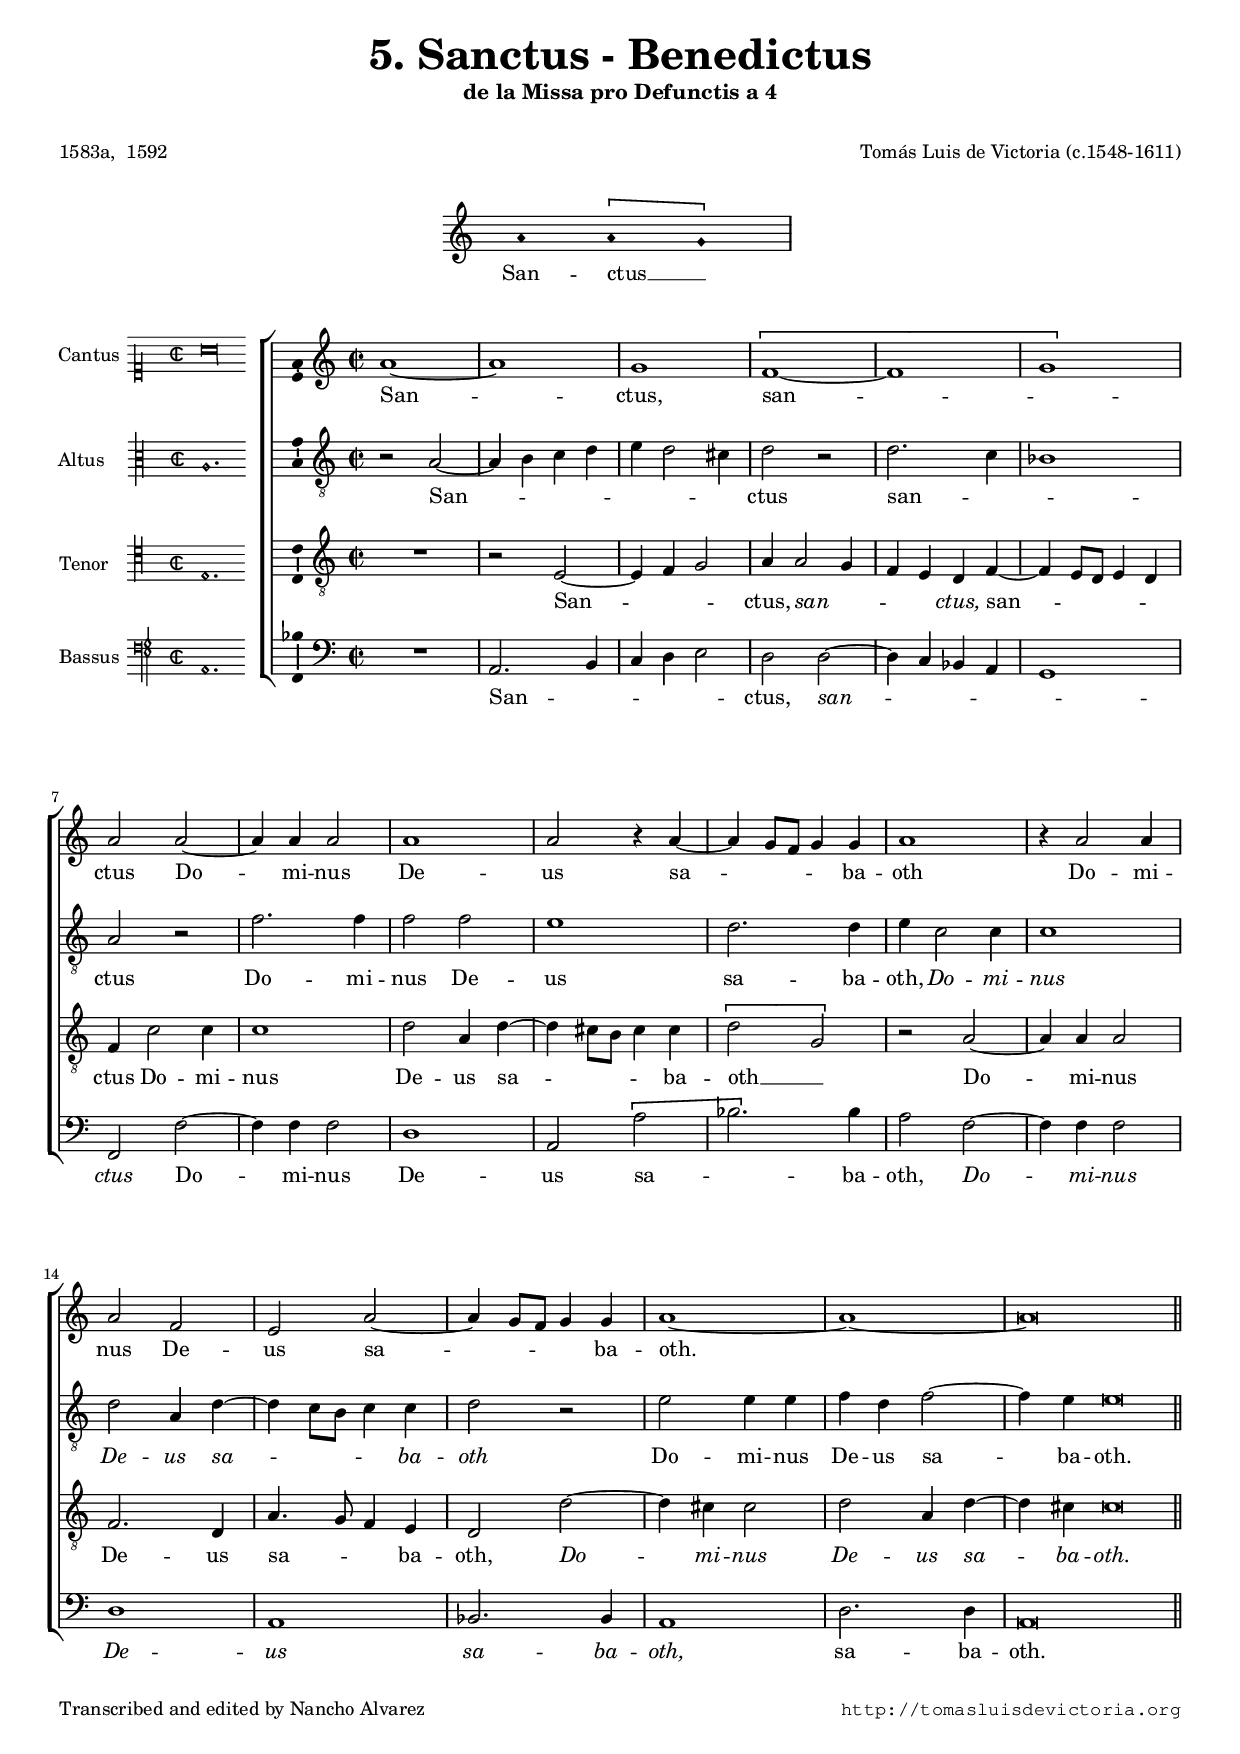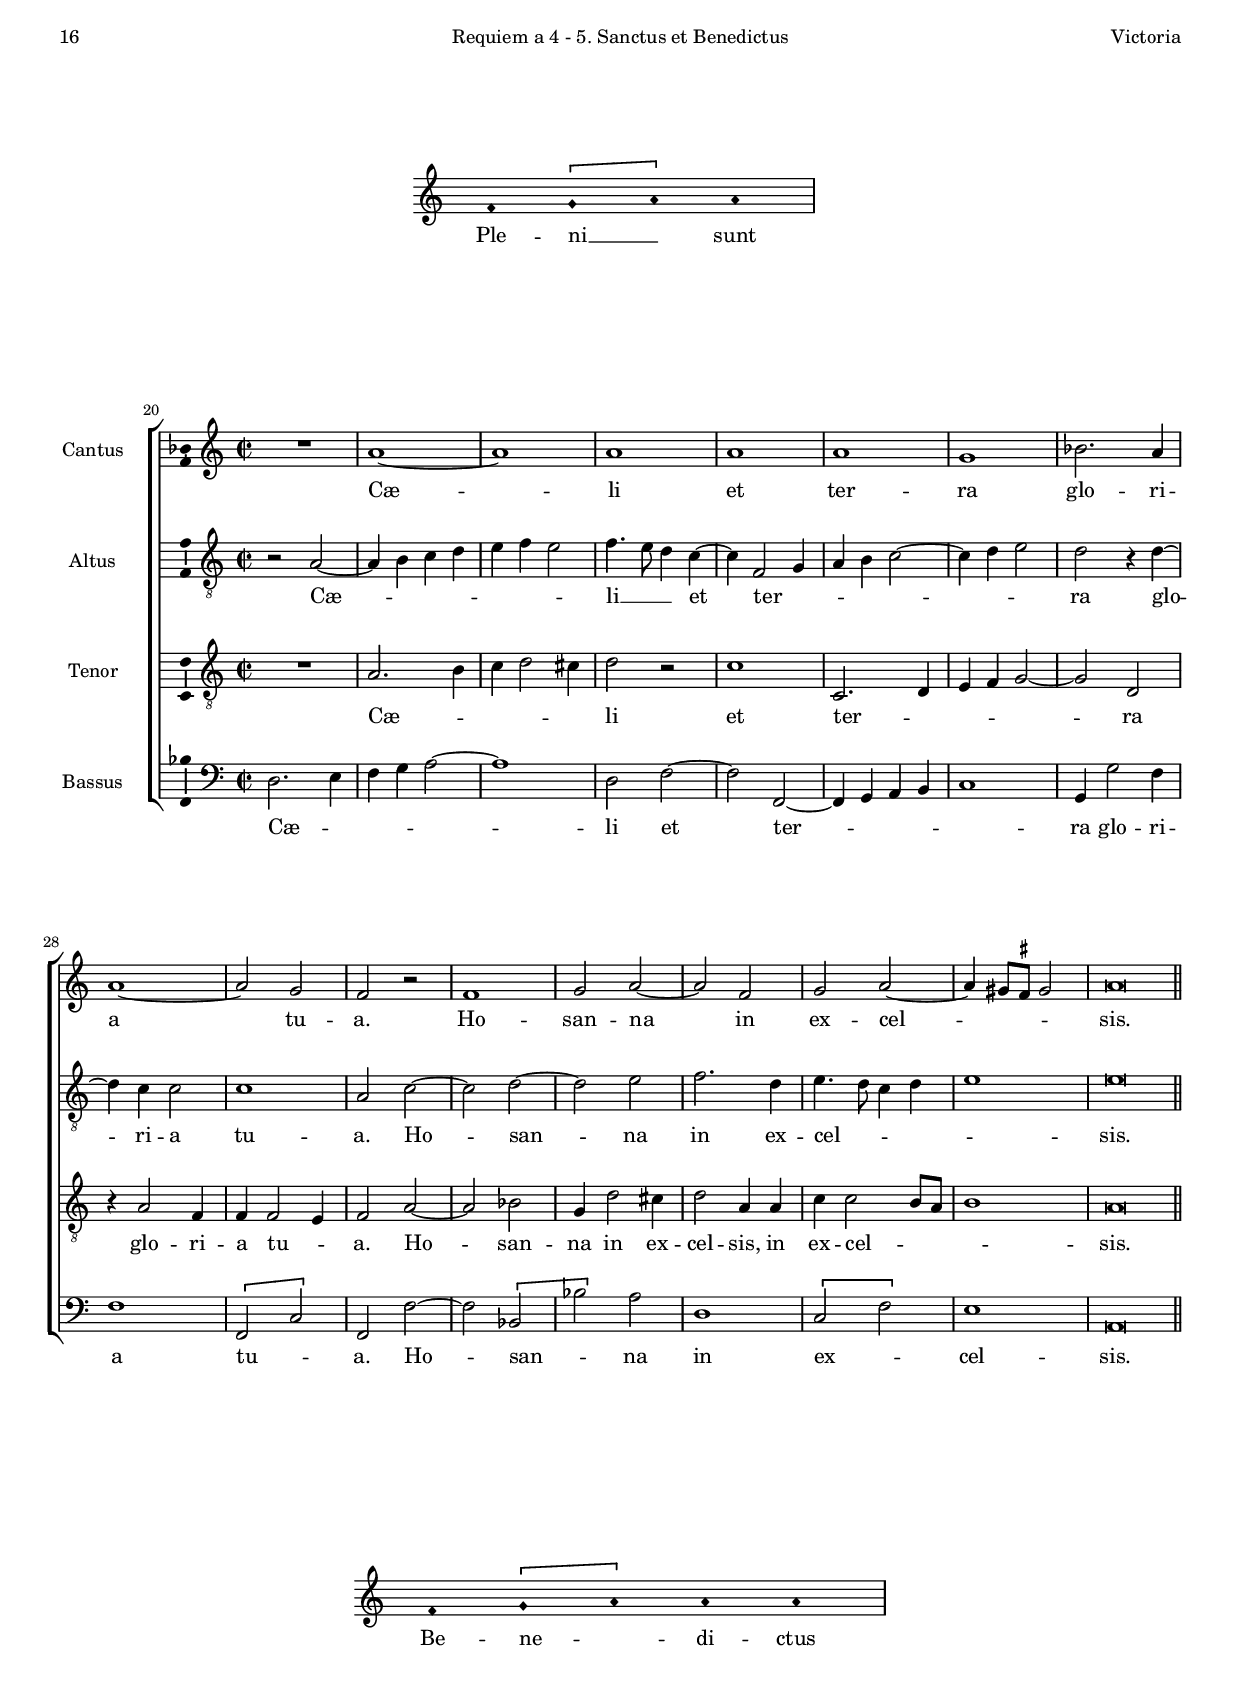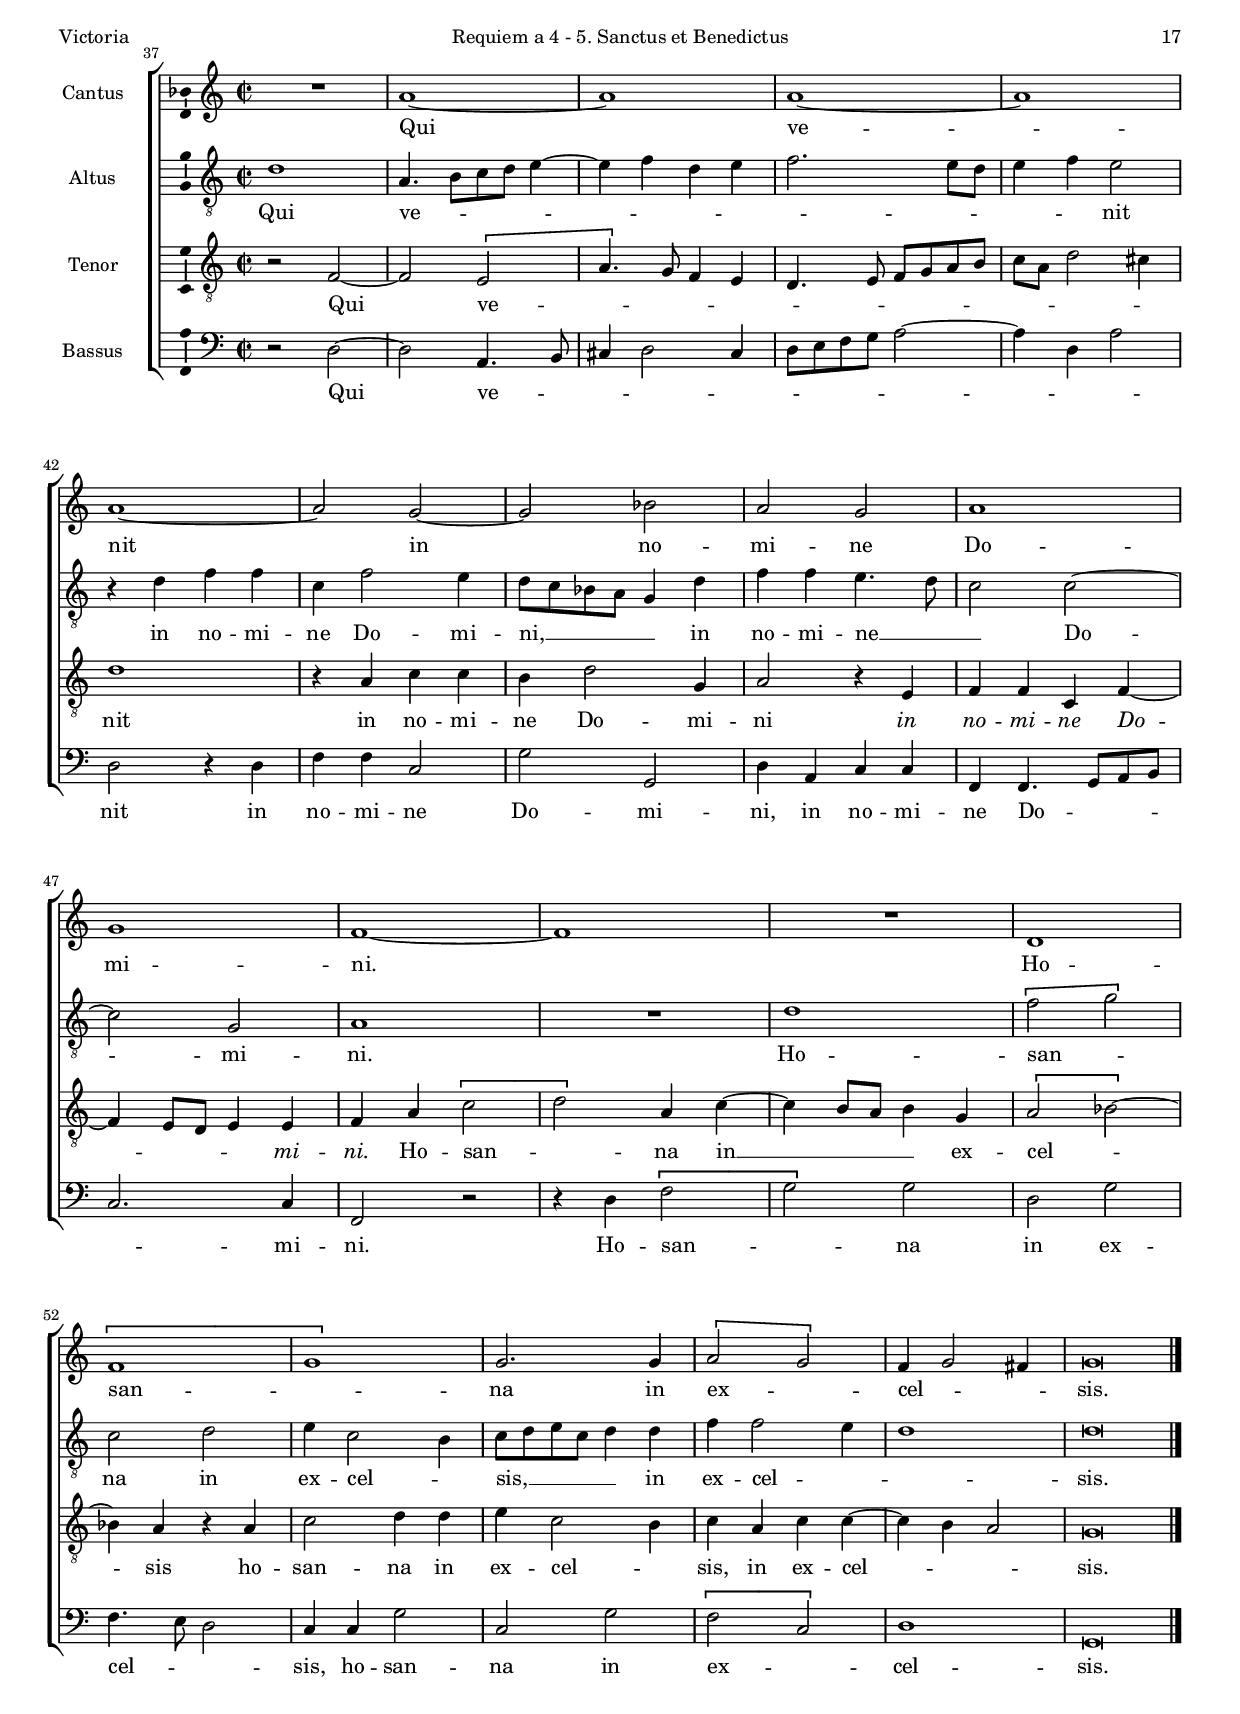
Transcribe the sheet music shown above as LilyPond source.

\version "2.18.0"

#(set-default-paper-size "a4")
#(set-global-staff-size 16.4)
#(ly:set-option 'point-and-click #f)
%mobile -s15.5 -i3.5 -ball

italicas=\override LyricText.font-shape = #'italic
rectas=\override LyricText.font-shape = #'upright
ss=\once \set suggestAccidentals = ##t
incipitwidth = 20
mtempo={\tempo 4 = 100}
mtempob={\tempo 4 = 50}

htitle="Requiem a 4 - 5. Sanctus et Benedictus"
hcomposer="Victoria"

\header {
	title=\markup{\fontsize #3 "5. Sanctus - Benedictus"}
	subtitle="de la Missa pro Defunctis a 4"
	subsubtitle=\markup{\null \vspace #1 }
	composer="Tomás Luis de Victoria (c.1548-1611)"
        pdfauthor=\composer
	%opus="(-)"
	poet=\markup{"1583a,  1592"}
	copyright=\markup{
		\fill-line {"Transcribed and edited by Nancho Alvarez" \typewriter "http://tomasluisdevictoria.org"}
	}
%	tagline=""
}

\markup{\null \vspace #.4 }

\score {\transpose c c {
<<
         \new Voice = "canto" {
         	 %\set Staff.instrumentName="Cantus"
                 \override Staff.TimeSignature.transparent = ##t
                 \override Stem.transparent = ##t
                 \set Score.timing = ##f
                 \override NoteHead.style = #'neomensural         
                 \clef "treble" 
                 \key c \major
                 a'4 \[a' g'4\] \bar "|"
         }
         \new Lyrics \lyricsto "canto" {
                San -- ctus __ _
         }
>>
        }%transpose

\layout {
        \override LigatureBracket.padding = #1
        line-width=12.4\cm 
        indent=6.5\cm
        ragged-right = ##f
		%tablet line-width=12\cm
		%tablet indent=4\cm
}
}

%tablet \pageBreak


global={\key c \major \time 2/2 \skip 1*19 \bar "||"
}

cantus={
	a'1 ~ |
	a' |
	g' |
	\[f' ~ |
%5
	f' |
	g'\] |
	a'2 a' ~ |
	a'4 a' a'2 |
	a'1 |
%10
	a'2 r4 a' ~ |
	a' g'8 f' g'4 g' |
	a'1 |
	r4 a'2 a'4 |
	a'2 f' |
%15
	e' a' ~ |
	a'4 g'8 f' g'4 
	g'4 a'1 ~ |
	a' ~ |
	a'\breve*1/2
}

altus={
	r2 a ~ |
	a4 b c' d' |
	e' d'2 cis'4 |
	d'2 r |
%5
	d'2. c'4 |
	bes1 |
	a2 r |
	f'2. f'4 |
	f'2 f' |
%10
	e'1 |
	d'2. d'4 |
	e' c'2 c'4 |
	c'1 |
	d'2 a4 d' ~ |
%15
	d' c'8 b c'4 c' |
	d'2 r |
	e' e'4 e' |
	f' d' f'2 ~ |
	f'4 e' \mtempob e'\breve*1/4
}

tenor={
	R1*4/4 |
	r2 e ~ |
	e4 f g2 |
	a4 a2 g4 |
%5
	f e d f ~ |
	f e8 d e4 d |
	f c'2 c'4 |
	c'1 |
	d'2 a4 d' ~ |
%10
	d' cis'8 b cis'4 cis'  |
	\[d'2 g\] |
	r a ~ |
	a4 a a2 |
	f2. d4 |
%15
	a4. g8 f4 e |
	d2 d' ~ |
	d'4 cis' cis'2 |
	d'2 a4 d'4 ~ |
	d'4 cis' cis'\breve*1/4
}

bassus={
	R1*4/4 |
	a,2. b,4 |
	c d e2 |
	d d ~ |
%5
	d4 c bes, a, |
	g,1 |
	f,2 f ~ |
	f4 f f2 |
	d1 |
%10
	a,2 \[a |
	bes2.\] bes4 |
	a2 f ~ |
	f4 f f2 |
	d1 |
%15
	a, |
	bes,2. bes,4 |
	a,1 |
	d2. d4 |
	a,\breve*1/2
}

textocantus=\lyricmode{
San -- _ ctus,
san -- _ _ ctus
Do -- _ mi -- nus De -- us
sa -- _ _ _ _ ba -- oth % Sabahot
Do -- mi -- nus De -- us sa -- _ _ _ _ ba -- oth. _ _ 
}

textoaltus=\lyricmode{
San -- _ _ _ _ _ _ _ ctus
san -- _ _ ctus
Do -- mi -- nus De -- us sa -- ba -- oth,
\italicas
Do -- mi -- nus De -- us sa -- _ _ _ _ ba -- oth
\rectas
Do -- mi -- nus De -- us sa -- _ ba -- oth.
}

textotenor=\lyricmode{
San -- _ _ _ ctus,
\italicas san -- _ _ _ ctus, \rectas
san -- _ _ _ _ _ ctus
Do -- mi -- nus De -- us sa -- _ _ _ _ ba -- oth __ _
Do -- _ mi -- nus De -- us sa -- _ _ ba -- oth,
\italicas
Do -- _ mi -- nus De -- us sa -- _ ba -- oth.
}

textobassus=\lyricmode{
San -- _ _ _ _ ctus,
\italicas san -- _ _ _ _ _ ctus \rectas
Do -- _ mi -- nus De -- us sa -- _ ba -- oth,
\italicas
Do -- _ mi -- nus De -- us sa -- ba -- oth,
\rectas
sa -- ba -- oth.
}

incipitcantus=\markup{
	\score{
		{ 
		\set Staff.instrumentName="Cantus "
		\override NoteHead.style = #'neomensural
		\override Staff.TimeSignature.style = #'neomensural
		\cadenzaOn 
		\clef "petrucci-c1"
		\key c \major
		\time 2/2
                a'\longa
		} 

	\layout { line-width=\incipitwidth indent = 0 }
	}
}

incipitaltus=\markup{
	\score{
		{ 
		\set Staff.instrumentName="Altus    "
		\override NoteHead.style = #'neomensural 
		\override Staff.TimeSignature.style = #'neomensural
		\cadenzaOn 
		\clef "petrucci-c3"
		\key c \major
		\time 2/2
                a1.
		} 
	\layout { line-width=\incipitwidth indent = 0 }
	}
}


incipittenor=\markup{
	\score{
		{ 
		\set Staff.instrumentName="Tenor   "
		\override NoteHead.style = #'neomensural 
		\override Staff.TimeSignature.style = #'neomensural
		\cadenzaOn 
		\clef "petrucci-c4"
		\key c \major
		\time 2/2
                e1.
		} 
	\layout { line-width=\incipitwidth indent=0 }
	}
}

incipitbassus=\markup{
	\score{
		{ 
		\set Staff.instrumentName="Bassus "
		\override NoteHead.style = #'neomensural
		\override Staff.TimeSignature.style = #'neomensural
		\cadenzaOn 
		\clef "petrucci-f4"
		\key c \major
		\time 2/2
                a,1.
		} 
	\layout { line-width=\incipitwidth indent = 0 }
	}
}

%\layout {
%       \context {\Voice
%               \remove Ligature_bracket_engraver
%               \consists Mensural_ligature_engraver
%       }
%       line-width=\incipitwidth
%       indent = 0
%}

\score {\transpose c' c'{
\new ChoirStaff<<

	\new Staff <<\global
	\new Voice="v1" {
		\set Staff.instrumentName=\incipitcantus
		\clef "treble"
		\cantus }
	\new Lyrics \lyricsto "v1" {\textocantus }
	>>

	\new Staff <<\global
	\new Voice="v2" {
		\set Staff.instrumentName=\incipitaltus
		\clef "G_8"
		\altus }
	\new Lyrics \lyricsto "v2" {\textoaltus }
	>>
	
	\new Staff <<\global
	\new Voice="v3" {
		\set Staff.instrumentName=\incipittenor
		\clef "G_8"
		\tenor }
	\new Lyrics \lyricsto "v3" {\textotenor }
	>>

	\new Staff <<\global
	\new Voice="v4" {
		\set Staff.instrumentName=\incipitbassus
		\clef "bass"
		\bassus }
	\new Lyrics \lyricsto "v4" {\textobassus }
	>>
	
>>

	} % transpose

\layout{ 
	indent = 3.6\cm
	\context {\Lyrics 
		\override VerticalAxisGroup.staff-affinity = #UP
		\override VerticalAxisGroup.nonstaff-relatedstaff-spacing =
			#'((basic-distance . 0) (minimum-distance . 0) (padding . 1))
		\override LyricText.font-size = #1.2
		\override LyricHyphen.minimum-distance = #0.5
	}
	\context {\Score 
		tempoHideNote = ##t
		\override BarNumber.padding = #2 
	}
	\context {\Voice 
		melismaBusyProperties = #'()
		%autoBeaming = ##f
	}
	\context {\Staff 
                %\RemoveEmptyStaves
                %\override VerticalAxisGroup.remove-first = ##t
		\override VerticalAxisGroup.staff-staff-spacing =
			#'((basic-distance . 11) (minimum-distance . 0) (padding . 1))
		\consists Ambitus_engraver 
		\override LigatureBracket.padding = #1
	}
}

%\midi { \mtempo }

}

%tablet \pageBreak


\markup{\null \vspace #2 } %notablet

\score {\transpose c c {
<<
         \new Voice = "canto" {
         	 %\set Staff.instrumentName=""
                 \override Staff.TimeSignature.transparent = ##t
                 \override Stem.transparent = ##t
                 \set Score.timing = ##f
                 \override NoteHead.style = #'neomensural         
                 \clef "treble" 
                 \key c \major
                 f'4 \[g' a'\] a'
                 \bar "|"
         }
         \new Lyrics \lyricsto "canto" {
                Ple -- ni __ _ sunt
         }
>>
        }%transpose

\layout {
        \override LigatureBracket.padding = #1
        line-width=12.8\cm 
        indent=6\cm
        ragged-right = ##f
		%tablet line-width=12\cm
		%tablet indent=4\cm
}
}

%tablet \pageBreak


global={
  \set Score.currentBarNumber = #20 \bar ""
  \key c \major \time 2/2 \skip 1*17 \bar "||" 
				
}

cantus={
%20
	R1*4/4 |
	a'1 ~ |
	a' |
	a' |
	a' |
%25
	a' |
	g' |
	bes'2. a'4 | 
	a'1 ~ |
	a'2 g' |
%30
	f' r |
	f'1 |
	g'2 a' ~ |
	a' f' |
	g' a' ~ |
%35
	a'4 gis'8 \ss fis' gis'2 |
	a'\breve*1/2
}

altus={
%20
	r2 a ~ |
	a4 b c' d' |
	e' f' e'2 |
	f'4. e'8 d'4 c' ~ |
	c' f2 g4 |
%25
	a b c'2 ~ |
	c'4 d' e'2 |
	d' r4 d' ~ |
	d' c' c'2 |
	c'1 |
%30
	a2 c' ~ |
	c' d' ~ |
	d' e' |
	f'2. d'4 |
	e'4. d'8 c'4 d' |
%35
	e'1 |
	e'\breve*1/2
}

tenor={
%20
	R1*4/4 |
	a2. b4 |
	c' d'2 cis'4 |
	d'2 r |
	c'1 |
%25
	c2. d4 |
	e f g2 ~ |
	g d |
	r4 a2 f4 |
	f f2 e4 |
%30
	f2 a ~ |
	a bes |
	g4 d'2 cis'4 |
	d'2 a4 a |
	c' c'2 b8 a |
%35
	b1 |
	a\breve*1/2
}

bassus={
%20
	d2. e4 |
	f g a2 ~ |
	a1 |
	d2 f ~ |
	f f, ~ |
%25
	f,4 g, a, b, |
	c1 |
	g,4 g2 f4 |
	f1 |
	\[f,2 c\] |
%30
	f, f ~ |
	f \[bes, |
	bes\] a |
	d1 |
	\[c2 f\] |
%35
	e1 |
	a,\breve*1/2 
}

textocantus=\lyricmode{
Cæ -- _ li
et ter -- ra glo -- ri -- a _ tu -- a.
Ho -- san -- na _ in ex -- cel -- _ _ _ _ sis. % Osanna
}

textoaltus=\lyricmode{
Cæ -- _ _ _ _ _ _ _ li __ _ _ 
et _ ter -- _ _ _ _ _ _ _ ra
glo -- _ ri -- a tu -- a.
Ho -- _ san -- _ na in ex -- cel -- _ _ _ _ sis.
}

textotenor=\lyricmode{
Cæ -- _ _ _ _ li
et ter -- _ _ _ _ _ ra glo -- ri -- a tu -- _ a.
Ho -- _ san -- na in ex -- cel -- sis,
in ex -- cel -- _ _ _ sis.
}

textobassus=\lyricmode{
Cæ -- _ _ _ _ _ li
et _ ter -- _ _ _ _ _ ra glo -- ri -- a tu -- _ a.
Ho -- _ san -- _ na in ex -- _ cel -- sis.
}

\score {\transpose c' c'{
\new ChoirStaff<<

        \new Staff <<\global
        \new Voice="v1" {
                \set Staff.instrumentName="Cantus "
                \clef "treble"
                \cantus }
        \new Lyrics \lyricsto "v1" {\textocantus }
        >>

        \new Staff <<\global
        \new Voice="v2" {
                \set Staff.instrumentName="Altus "
                \clef "G_8"
                \altus }
        \new Lyrics \lyricsto "v2" {\textoaltus }
        >>
        
        \new Staff <<\global
        \new Voice="v3" {
                \set Staff.instrumentName="Tenor "
                \clef "G_8"
                \tenor }
        \new Lyrics \lyricsto "v3" {\textotenor }
        >>

        \new Staff <<\global
        \new Voice="v4" {
                \set Staff.instrumentName="Bassus "
                \clef "bass"
                \bassus }
        \new Lyrics \lyricsto "v4" {\textobassus }
        >>
        
>>

        }%transpose

\layout{ 
        indent=1.7\cm
        \context {\Lyrics 
                \override VerticalAxisGroup.staff-affinity = #UP
                \override VerticalAxisGroup.nonstaff-relatedstaff-spacing =
                       #'((basic-distance . 0) (minimum-distance . 0) (padding . 1))
                \override LyricText.font-size = #1.2
                \override LyricHyphen.minimum-distance = #0.5
        }
        \context {\Score 
                tempoHideNote = ##t
                \override BarNumber.padding = #2 
        }
        \context {\Voice 
                melismaBusyProperties = #'()
                %autoBeaming = ##f
        }
        \context {\Staff 
               %\RemoveEmptyStaves
               %\override VerticalAxisGroup.remove-first = ##t
                \override VerticalAxisGroup.staff-staff-spacing =
                        #'((basic-distance . 11) (minimum-distance . 0) (padding . 1))
                \consists Ambitus_engraver 
                \override LigatureBracket.padding = #1
        }
}

%\midi { \mtempo }

}

%tablet \pageBreak


\markup{\null \vspace #2 } %notablet

\score {\transpose c c {
<<
         \new Voice = "canto" {
         	 %\set Staff.instrumentName=""
                 \override Staff.TimeSignature.transparent = ##t
                 \override Stem.transparent = ##t
                 \set Score.timing = ##f
                 \override NoteHead.style = #'neomensural         
                 \clef "treble" 
                 \key c \major
                 f'4 \[g' a'\] a' a'
                 \bar "|"
         }
         \new Lyrics \lyricsto "canto" {
                Be -- ne -- _ di -- ctus
         }
>>
        }%transpose

\layout {
        \override LigatureBracket.padding = #1
        line-width=14\cm 
        indent=5\cm
        ragged-right = ##f
		%tablet line-width=12\cm
		%tablet indent=4\cm
}
}

%tablet \pageBreak



global={
    \set Score.currentBarNumber = #37 \bar ""
  \key c \major \time 2/2 \skip 1*21 \bar "|."
}

cantus={
	R1*4/4 |
	a'1 ~ |
	a' |
%40
	a' ~ |
	a' |
	a' ~ |
	a'2 g' ~ |
	g' bes' |
%45
	a' g' |
	a'1 |
	g' |
	f' ~ |
	f' |
%50
	R1*4/4 |
	d'1 |
	\[f' |
	g'\] |
	g'2. g'4 |
%55
	\[a'2 g'\] |
	f'4 g'2 fis'4 |
	g'\breve*1/2
}

altus={
	d'1 |
	a4.  b8[ c' d'] e'4 ~ |
	e' f' d' e' |
%40
	f'2. e'8 d' |
	e'4 f' e'2 |
	r4 d' f' f' |
	c' f'2 e'4 |
	d'8 c' bes a g4 d' |
%45
	f' f' e'4. d'8 |
	c'2 c' ~ |
	c' g |
	a1 |
	R1*4/4 |
%50
	d'1 |
	\[f'2 g'\] |
	c' d' |
	e'4 c'2 b4 |
	c'8 d' e' c' d'4 d' |
%55
	f' f'2 e'4 |
	d'1 |
	d'\breve*1/2
}

tenor={
	r2 f ~ |
	f \[e |
	a4.\] g8 f4 e |
%40
	d4. e8 f g a b |
	c' a d'2 cis'4 |
	d'1 |
	r4 a c' c' |
	b d'2 g4 |
%45
	a2 r4 e |
	f f c f ~ |
	f e8 d e4 e |
	f a \[c'2 |
	d'\] a4 c' ~ |
%50
	c' b8 a b4 g |
	\[a2 bes ~ \]
	bes4 a r a |
	c'2 d'4 d' |
	e' c'2 b4 |
%55
	c' a c' c' ~ |
	c' b a2 |
	g\breve*1/2
}

bassus={
	r2 d ~ |
	d a,4. b,8 |
	cis4 d2 cis4 |
%40
	d8 e f g a2 ~ |
	a4 d a2 |
	d r4 d |
	f f c2 |
	g g, |
%45
	d4 a, c c |
	f, f,4. g,8 a, b, |
	c2. c4 |
	f,2 r |
	r4 d \[f2 |
%50
	g\] g |
	d g |
	f4. e8 d2 |
	c4 c g2 |
	c g |
%55
	\[f c\] |
	d1 |
	g,\breve*1/2
}

textocantus=\lyricmode{
Qui _ ve -- _ nit _ in _ no -- mi -- ne Do -- mi -- ni. _
Ho -- san -- _ na in ex -- _ cel -- _ _ sis.
}

textoaltus=\lyricmode{
Qui ve -- _ _ _ _ _ _ _ _ _ _ _ _ _ nit
in no -- mi -- ne Do -- mi -- ni, __ _ _ _ _
in no -- mi -- ne __ _ _ Do -- _ mi -- ni.
Ho -- san -- _ na in ex -- cel -- _ sis, __ _ _ _ _ in ex -- cel -- _ _ sis.
}

textotenor=\lyricmode{
Qui _ ve -- _ _ _ _ _ _ _ _ _ _ _ _ _ _ nit
in no -- mi -- ne Do -- mi -- ni
\italicas
in no -- mi -- ne Do -- _ _ _ _ mi -- ni.
\rectas
Ho -- san -- _ na in __ _ _ _ _ ex -- cel -- _ _ sis
ho -- san -- na in ex -- cel -- _ sis,
in ex -- cel -- _ _ _ sis.
}

textobassus=\lyricmode{
Qui _ ve -- _ _ _ _ _ _ _ _ _ _ _ _ nit
in no -- mi -- ne Do -- mi -- ni,
in no -- mi -- ne Do -- _ _ _ _ mi -- ni.
Ho -- san -- _ na in ex -- cel -- _ _ sis,
ho -- san -- na in ex -- _ cel -- sis.
}


\score {\transpose c' c'{
\new ChoirStaff<<

        \new Staff <<\global
        \new Voice="v1" {
                \set Staff.instrumentName="Cantus "
                \clef "treble"
                \cantus }
        \new Lyrics \lyricsto "v1" {\textocantus }
        >>

        \new Staff <<\global
        \new Voice="v2" {
                \set Staff.instrumentName="Altus "
                \clef "G_8"
                \altus }
        \new Lyrics \lyricsto "v2" {\textoaltus }
        >>
        
        \new Staff <<\global
        \new Voice="v3" {
                \set Staff.instrumentName="Tenor "
                \clef "G_8"
                \tenor }
        \new Lyrics \lyricsto "v3" {\textotenor }
        >>

        \new Staff <<\global
        \new Voice="v4" {
                \set Staff.instrumentName="Bassus "
                \clef "bass"
                \bassus }
        \new Lyrics \lyricsto "v4" {\textobassus }
        >>
        
>>

        }%transpose

\layout{ 
        indent=1.7\cm
        \context {\Lyrics 
                \override VerticalAxisGroup.staff-affinity = #UP
                \override VerticalAxisGroup.nonstaff-relatedstaff-spacing =
                       #'((basic-distance . 0) (minimum-distance . 0) (padding . 1))
                \override LyricText.font-size = #1.2
                \override LyricHyphen.minimum-distance = #0.5
        }
        \context {\Score 
                tempoHideNote = ##t
                \override BarNumber.padding = #2 
        }
        \context {\Voice 
                melismaBusyProperties = #'()
                %autoBeaming = ##f
        }
        \context {\Staff 
               %\RemoveEmptyStaves
               %\override VerticalAxisGroup.remove-first = ##t
                \override VerticalAxisGroup.staff-staff-spacing =
                        #'((basic-distance . 11) (minimum-distance . 0) (padding . 1))
                \consists Ambitus_engraver 
                \override LigatureBracket.padding = #1
        }
}

%\midi { \mtempo }

}



\paper{
	evenHeaderMarkup=\markup  \fill-line { \fromproperty #'page:page-number-string \htitle \hcomposer }
	oddHeaderMarkup= \markup  \fill-line { \on-the-fly #not-first-page \hcomposer \on-the-fly #not-first-page \htitle \on-the-fly #not-first-page \fromproperty #'page:page-number-string }
	%system-count=20
	%page-count = 8
	systems-per-page = 4
	ragged-last-bottom = ##f
	indent=3.6\cm
	system-system-spacing =
	#'((basic-distance . 20) (minimum-distance . 0) (padding . 5))
	top-system-spacing = % header
	#'((basic-distance . 8) (minimum-distance . 0) (padding . 0))
	last-bottom-spacing = % footer
	#'((basic-distance . 12) (minimum-distance . 0) (padding . 0))
	markup-system-spacing.padding = #1.5
	score-system-spacing.basic-distance = #8

first-page-number=15
}